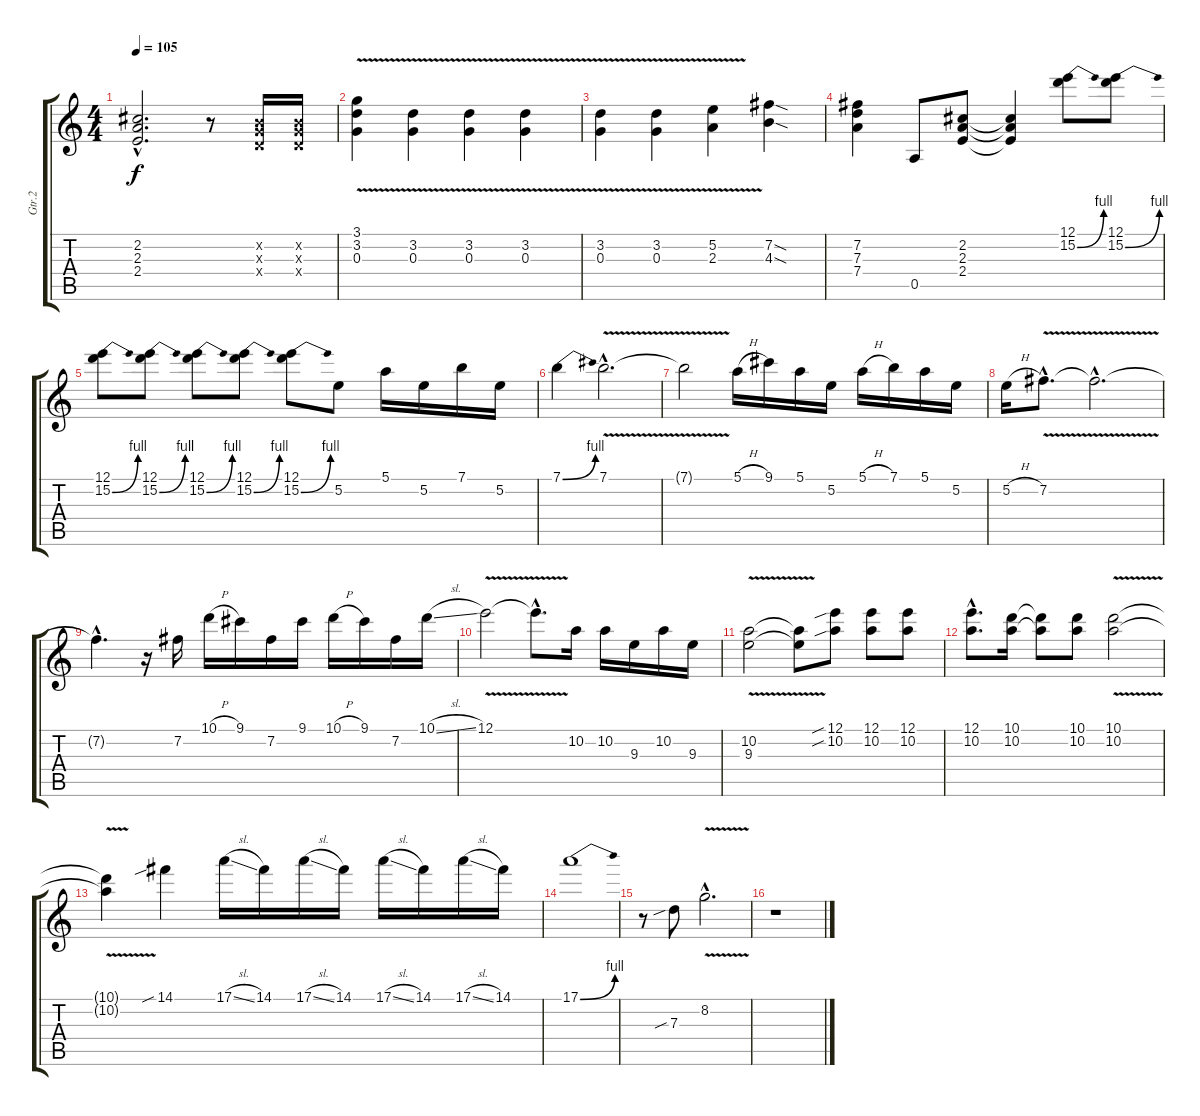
\track ("Gtr.2" "Gtr.2") {instrument distortionguitar}
\staff {score tabs}
\tuning (E4 B3 G3 D3 A2 E2) {hide}
\ts (4 4)
\tempo 105
\clef g2
\ks c
(2.2{hac t} 2.3{hac t} 2.4{hac t}).2{d dy f} r.8 (0.2{x} 0.3{x} 0.4{x}).16 (0.2{x} 0.3{x} 0.4{x}).16 |
(3.1{v} 3.2{v} 0.3{v}).4 (3.2{v} 0.3{v}).4 (3.2{v} 0.3{v}).4 (3.2{v} 0.3{v}).4 |
(3.2{v} 0.3{v}).4 (3.2{v} 0.3{v}).4 (5.2{v} 2.3{v}).4 (7.2{sod} 4.3{sod}).4 |
(7.2 7.3 7.4).4 0.5.8 (2.2 2.3 2.4).8 (2.2{t} 2.3{t} 2.4{t}).4 (12.1 15.2{be (bend 0 0 60 4)}).8 (12.1 15.2{be (bend 0 0 60 4)}).8 |
(12.1 15.2{be (bend 0 0 60 4)}).8 (12.1 15.2{be (bend 0 0 60 4)}).8 (12.1 15.2{be (bend 0 0 60 4)}).8 (12.1 15.2{be (bend 0 0 60 4)}).8 (12.1 15.2{be (bend 0 0 60 4)}).8 5.2.8 5.1.16 5.2.16 7.1.16 5.2.16 |
7.1{be (bend 0 0 60 4)}.4 7.1{v hac}.2{d} |
7.1{t}.2 5.1{h}.16 9.1.16 5.1.16 5.2.16 5.1{h}.16 7.1.16 5.1.16 5.2.16 |
5.2{h}.16 7.2{v hac}.8{d} 7.2{hac t}.2{d} |
7.2{hac t}.4{d} r.16 7.2.16 10.1{h}.16 9.1.16 7.2.16 9.1.16 10.1{h}.16 9.1.16 7.2.16 10.1{sl}.16 |
12.1{v}.2 12.1{hac t}.8{d} 10.2.16 10.2.16 9.3.16 10.2.16 9.3.16 |
(10.2{v} 9.3{v}).2 (10.2{t} 9.3{t}).8 (12.1{sib} 10.2{sib}).8 (12.1 10.2).8 (12.1 10.2).8 |
(12.1{hac} 10.2{hac}).8{d} (10.1 10.2).16 (10.1{t} 10.2{t}).8 (10.1 10.2).8 (10.1{v} 10.2{v}).2 |
(10.1{t} 10.2{t}).4 14.1{sib}.4 17.1{sl}.16 14.1.16 17.1{sl}.16 14.1.16 17.1{sl}.16 14.1.16 17.1{sl}.16 14.1.16 |
17.1{be (bend 0 0 60 4)}.1 |
r.8 7.3{sib}.8 8.2{v hac}.2{d} |
r.1
